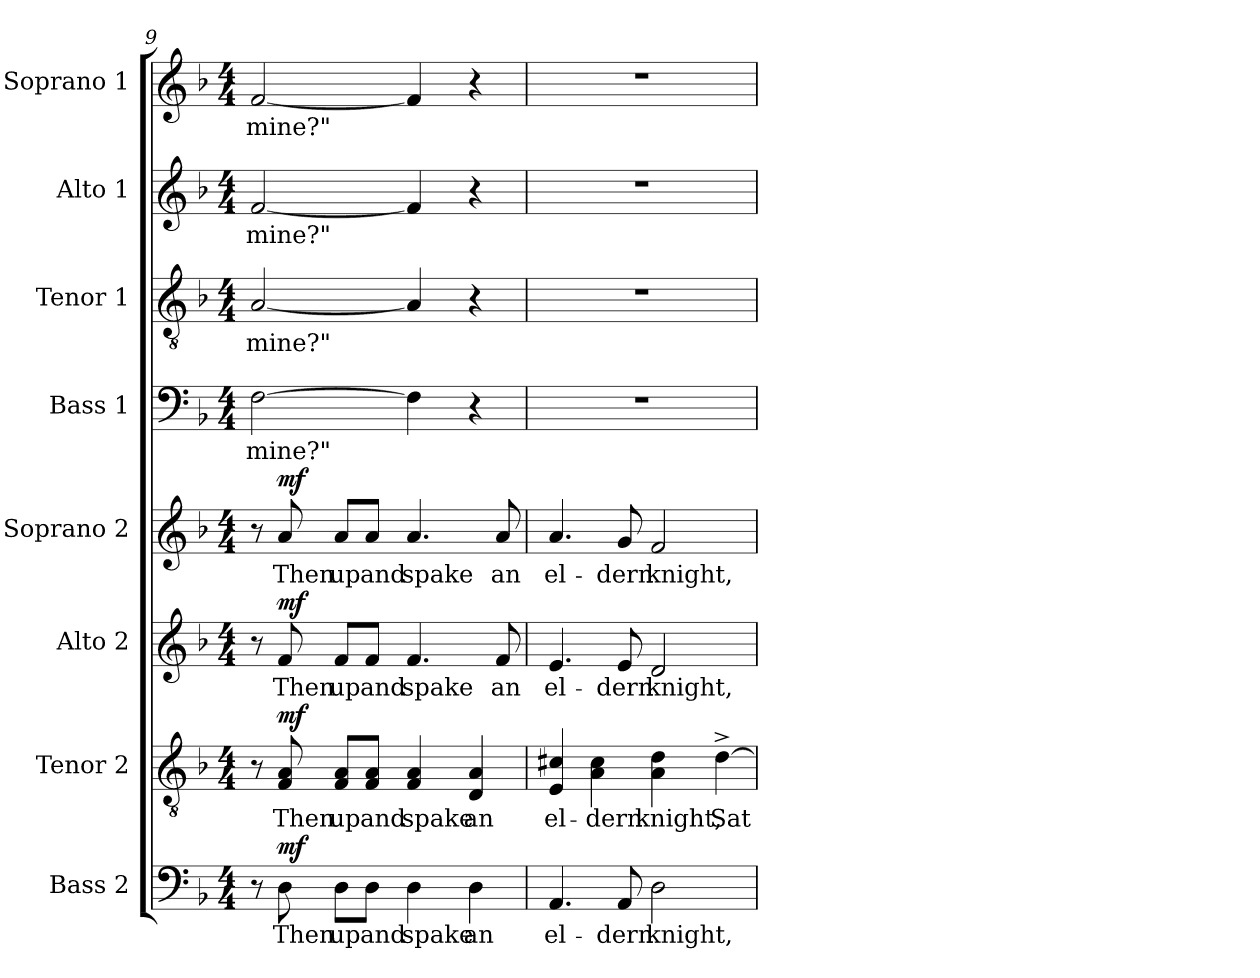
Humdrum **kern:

**kern	**text	**dynam	**kern	**text	**dynam	**kern	**text	**dynam	**kern	**text	**dynam	**kern	**text	**kern	**text	**kern	**text	**kern	**text
*part8	*part8	*part8	*part7	*part7	*part7	*part6	*part6	*part6	*part5	*part5	*part5	*part4	*part4	*part3	*part3	*part2	*part2	*part1	*part1
*staff8	*staff8	*staff8	*staff7	*staff7	*staff7	*staff6	*staff6	*staff6	*staff5	*staff5	*staff5	*staff4	*staff4	*staff3	*staff3	*staff2	*staff2	*staff1	*staff1
*I"Bass 2	*	*	*I"Tenor 2	*	*	*I"Alto 2	*	*	*I"Soprano 2	*	*	*I"Bass 1	*	*I"Tenor 1	*	*I"Alto 1	*	*I"Soprano 1	*
*I'B2.	*	*	*I'T2.	*	*	*I'A2.	*	*	*I'S2.	*	*	*I'B1.	*	*I'T1.	*	*I'A1.	*	*I'S1.	*
*clefF4	*	*	*clefGv2	*	*	*clefG2	*	*	*clefG2	*	*	*clefF4	*	*clefGv2	*	*clefG2	*	*clefG2	*
*	*	*	*ITrd7c12	*	*	*	*	*	*	*	*	*	*	*ITrd7c12	*	*	*	*	*
*k[b-]	*	*	*k[b-]	*	*	*k[b-]	*	*	*k[b-]	*	*	*k[b-]	*	*k[b-]	*	*k[b-]	*	*k[b-]	*
*F:	*	*	*F:	*	*	*F:	*	*	*F:	*	*	*F:	*	*F:	*	*F:	*	*F:	*
*M4/4	*	*	*M4/4	*	*	*M4/4	*	*	*M4/4	*	*	*M4/4	*	*M4/4	*	*M4/4	*	*M4/4	*
=9	=9	=9	=9	=9	=9	=9	=9	=9	=9	=9	=9	=9	=9	=9	=9	=9	=9	=9	=9
!	!	!	!	!	!	!	!	!	!	!	!	!	!LO:LY:b:color=#000000	!	!	!	!	!	!
!	!	!	!	!	!	!	!	!	!	!	!	!	!	!	!LO:LY:b:color=#000000	!	!	!	!
!	!	!	!	!	!	!	!	!	!	!	!	!	!	!	!	!	!LO:LY:b:color=#000000	!	!
!	!	!	!	!	!	!	!	!	!	!	!	!	!	!	!	!	!	!	!LO:LY:b:color=#000000
8r	.	.	8r	.	.	8r	.	.	8r	.	.	[2Fi\	mine?"	[2AAi/	mine?"	[2fi/	mine?"	[2fi/	mine?"
!	!LO:LY:b:color=#000000	!	!	!	!	!	!	!	!	!	!	!	!	!	!	!	!	!	!
!	!	!	!	!LO:LY:b:color=#000000	!	!	!	!	!	!	!	!	!	!	!	!	!	!	!
!	!	!	!	!	!	!	!LO:LY:b:color=#000000	!	!	!	!	!	!	!	!	!	!	!	!
!	!	!	!	!	!	!	!	!	!	!LO:LY:b:color=#000000	!	!	!	!	!	!	!	!	!
8Di\	Then	mf	8FFi/ 8AAi	Then	mf	8fi/	Then	mf	8ai/	Then	mf	.	.	.	.	.	.	.	.
!	!LO:LY:b:color=#000000	!	!	!	!	!	!	!	!	!	!	!	!	!	!	!	!	!	!
!	!	!	!	!LO:LY:b:color=#000000	!	!	!	!	!	!	!	!	!	!	!	!	!	!	!
!	!	!	!	!	!	!	!LO:LY:b:color=#000000	!	!	!	!	!	!	!	!	!	!	!	!
!	!	!	!	!	!	!	!	!	!	!LO:LY:b:color=#000000	!	!	!	!	!	!	!	!	!
8Di\L	up	.	8FFi/ 8AAi/L	up	.	8fi/L	up	.	8ai/L	up	.	.	.	.	.	.	.	.	.
!	!LO:LY:b:color=#000000	!	!	!	!	!	!	!	!	!	!	!	!	!	!	!	!	!	!
!	!	!	!	!LO:LY:b:color=#000000	!	!	!	!	!	!	!	!	!	!	!	!	!	!	!
!	!	!	!	!	!	!	!LO:LY:b:color=#000000	!	!	!	!	!	!	!	!	!	!	!	!
!	!	!	!	!	!	!	!	!	!	!LO:LY:b:color=#000000	!	!	!	!	!	!	!	!	!
8Di\J	and	.	8FFi/ 8AAi/J	and	.	8fi/J	and	.	8ai/J	and	.	.	.	.	.	.	.	.	.
!	!LO:LY:b:color=#000000	!	!	!	!	!	!	!	!	!	!	!	!	!	!	!	!	!	!
!	!	!	!	!LO:LY:b:color=#000000	!	!	!	!	!	!	!	!	!	!	!	!	!	!	!
!	!	!	!	!	!	!	!LO:LY:b:color=#000000	!	!	!	!	!	!	!	!	!	!	!	!
!	!	!	!	!	!	!	!	!	!	!LO:LY:b:color=#000000	!	!	!	!	!	!	!	!	!
4Di\	spake	.	4FFi/ 4AAi	spake	.	4.fi/	spake	.	4.ai/	spake	.	4Fi\]	.	4AAi/]	.	4fi/]	.	4fi/]	.
!	!LO:LY:b:color=#000000	!	!	!	!	!	!	!	!	!	!	!	!	!	!	!	!	!	!
!	!	!	!	!LO:LY:b:color=#000000	!	!	!	!	!	!	!	!	!	!	!	!	!	!	!
4Di\	an	.	4DDi/ 4AAi	an	.	.	.	.	.	.	.	4r	.	4r	.	4r	.	4r	.
!	!	!	!	!	!	!	!LO:LY:b:color=#000000	!	!	!	!	!	!	!	!	!	!	!	!
!	!	!	!	!	!	!	!	!	!	!LO:LY:b:color=#000000	!	!	!	!	!	!	!	!	!
.	.	.	.	.	.	8fi/	an	.	8ai/	an	.	.	.	.	.	.	.	.	.
!!LO:LB:g=z
=10	=10	=10	=10	=10	=10	=10	=10	=10	=10	=10	=10	=10	=10	=10	=10	=10	=10	=10	=10
!	!LO:LY:b:color=#000000	!	!	!	!	!	!	!	!	!	!	!	!	!	!	!	!	!	!
!	!	!	!	!LO:LY:b:color=#000000	!	!	!	!	!	!	!	!	!	!	!	!	!	!	!
!	!	!	!	!	!	!	!LO:LY:b:color=#000000	!	!	!	!	!	!	!	!	!	!	!	!
!	!	!	!	!	!	!	!	!	!	!LO:LY:b:color=#000000	!	!	!	!	!	!	!	!	!
4.AAi/	el-	.	4EEi/ 4C#Xi	el-	.	4.ei/	el-	.	4.ai/	el-	.	1r	.	1r	.	1r	.	1r	.
!	!	!	!	!LO:LY:b:color=#000000	!	!	!	!	!	!	!	!	!	!	!	!	!	!	!
.	.	.	4AAi\ 4C#i	-dern	.	.	.	.	.	.	.	.	.	.	.	.	.	.	.
!	!LO:LY:b:color=#000000	!	!	!	!	!	!	!	!	!	!	!	!	!	!	!	!	!	!
!	!	!	!	!	!	!	!LO:LY:b:color=#000000	!	!	!	!	!	!	!	!	!	!	!	!
!	!	!	!	!	!	!	!	!	!	!LO:LY:b:color=#000000	!	!	!	!	!	!	!	!	!
8AAi/	-dern	.	.	.	.	8ei/	-dern	.	8gi/	-dern	.	.	.	.	.	.	.	.	.
!	!LO:LY:b:color=#000000	!	!	!	!	!	!	!	!	!	!	!	!	!	!	!	!	!	!
!	!	!	!	!LO:LY:b:color=#000000	!	!	!	!	!	!	!	!	!	!	!	!	!	!	!
!	!	!	!	!	!	!	!LO:LY:b:color=#000000	!	!	!	!	!	!	!	!	!	!	!	!
!	!	!	!	!	!	!	!	!	!	!LO:LY:b:color=#000000	!	!	!	!	!	!	!	!	!
2Di\	knight,	.	4AAi\ 4Di	knight,	.	2di/	knight,	.	2fi/	knight,	.	.	.	.	.	.	.	.	.
!	!	!	!	!LO:LY:b:color=#000000	!	!	!	!	!	!	!	!	!	!	!	!	!	!	!
.	.	.	[4D^i\	Sat	.	.	.	.	.	.	.	.	.	.	.	.	.	.	.
=	=	=	=	=	=	=	=	=	=	=	=	=	=	=	=	=	=	=	=
*-	*-	*-	*-	*-	*-	*-	*-	*-	*-	*-	*-	*-	*-	*-	*-	*-	*-	*-	*-
